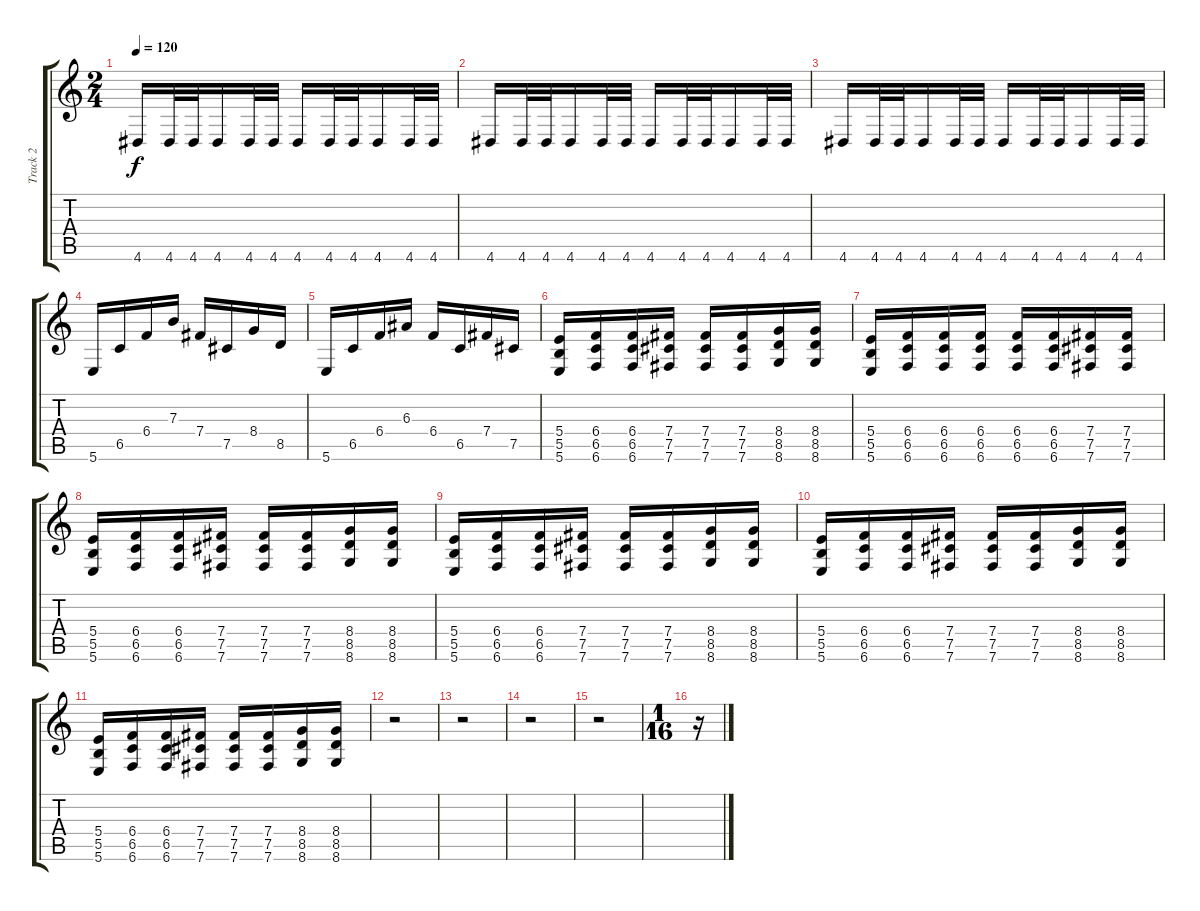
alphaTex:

\track ("Track 2" "Track 2") {instrument overdrivenguitar}
\staff {score tabs}
\tuning (Db4 Ab3 E3 B2 Gb2 B1) {hide}
\ts (2 4)
\tempo 120
\clef g2
\ks c
4.6.16{dy f} 4.6.32 4.6.32 4.6.16 4.6.32 4.6.32 4.6.16 4.6.32 4.6.32 4.6.16 4.6.32 4.6.32 |
4.6.16 4.6.32 4.6.32 4.6.16 4.6.32 4.6.32 4.6.16 4.6.32 4.6.32 4.6.16 4.6.32 4.6.32 |
4.6.16 4.6.32 4.6.32 4.6.16 4.6.32 4.6.32 4.6.16 4.6.32 4.6.32 4.6.16 4.6.32 4.6.32 |
5.6.16 6.5.16 6.4.16 7.3.16 7.4.16 7.5.16 8.4.16 8.5.16 |
5.6.16 6.5.16 6.4.16 6.3.16 6.4.16 6.5.16 7.4.16 7.5.16 |
(5.4 5.5 5.6).16 (6.4 6.5 6.6).16 (6.4 6.5 6.6).16 (7.4 7.5 7.6).16 (7.4 7.5 7.6).16 (7.4 7.5 7.6).16 (8.4 8.5 8.6).16 (8.4 8.5 8.6).16 |
(5.4 5.5 5.6).16 (6.4 6.5 6.6).16 (6.4 6.5 6.6).16 (6.4 6.5 6.6).16 (6.4 6.5 6.6).16 (6.4 6.5 6.6).16 (7.4 7.5 7.6).16 (7.4 7.5 7.6).16 |
(5.4 5.5 5.6).16 (6.4 6.5 6.6).16 (6.4 6.5 6.6).16 (7.4 7.5 7.6).16 (7.4 7.5 7.6).16 (7.4 7.5 7.6).16 (8.4 8.5 8.6).16 (8.4 8.5 8.6).16 |
(5.4 5.5 5.6).16 (6.4 6.5 6.6).16 (6.4 6.5 6.6).16 (7.4 7.5 7.6).16 (7.4 7.5 7.6).16 (7.4 7.5 7.6).16 (8.4 8.5 8.6).16 (8.4 8.5 8.6).16 |
(5.4 5.5 5.6).16 (6.4 6.5 6.6).16 (6.4 6.5 6.6).16 (7.4 7.5 7.6).16 (7.4 7.5 7.6).16 (7.4 7.5 7.6).16 (8.4 8.5 8.6).16 (8.4 8.5 8.6).16 |
(5.4 5.5 5.6).16 (6.4 6.5 6.6).16 (6.4 6.5 6.6).16 (7.4 7.5 7.6).16 (7.4 7.5 7.6).16 (7.4 7.5 7.6).16 (8.4 8.5 8.6).16 (8.4 8.5 8.6).16 |
r.2 |
r.2 |
r.2 |
r.2 |
\ts (1 16)
r.16
